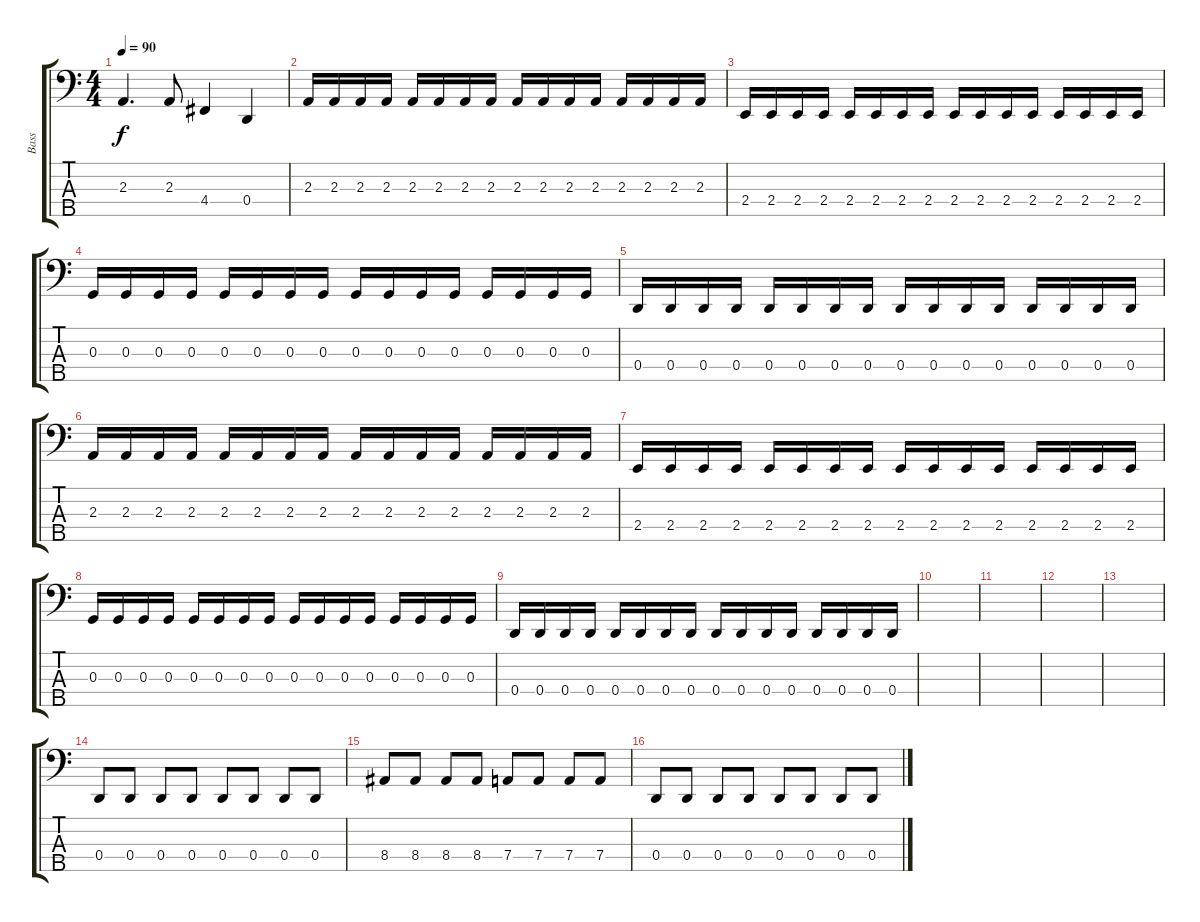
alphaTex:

\track ("Bass" "Bass") {instrument electricbasspick}
\staff {score tabs}
\tuning (F2 C2 G1 D1 A0) {hide}
\ts (4 4)
\tempo 90
\clef f4
\ks c
2.3.4{d dy f} 2.3.8 4.4.4 0.4.4 |
2.3.16 2.3.16 2.3.16 2.3.16 2.3.16 2.3.16 2.3.16 2.3.16 2.3.16 2.3.16 2.3.16 2.3.16 2.3.16 2.3.16 2.3.16 2.3.16 |
2.4.16 2.4.16 2.4.16 2.4.16 2.4.16 2.4.16 2.4.16 2.4.16 2.4.16 2.4.16 2.4.16 2.4.16 2.4.16 2.4.16 2.4.16 2.4.16 |
0.3.16 0.3.16 0.3.16 0.3.16 0.3.16 0.3.16 0.3.16 0.3.16 0.3.16 0.3.16 0.3.16 0.3.16 0.3.16 0.3.16 0.3.16 0.3.16 |
0.4.16 0.4.16 0.4.16 0.4.16 0.4.16 0.4.16 0.4.16 0.4.16 0.4.16 0.4.16 0.4.16 0.4.16 0.4.16 0.4.16 0.4.16 0.4.16 |
2.3.16 2.3.16 2.3.16 2.3.16 2.3.16 2.3.16 2.3.16 2.3.16 2.3.16 2.3.16 2.3.16 2.3.16 2.3.16 2.3.16 2.3.16 2.3.16 |
2.4.16 2.4.16 2.4.16 2.4.16 2.4.16 2.4.16 2.4.16 2.4.16 2.4.16 2.4.16 2.4.16 2.4.16 2.4.16 2.4.16 2.4.16 2.4.16 |
0.3.16 0.3.16 0.3.16 0.3.16 0.3.16 0.3.16 0.3.16 0.3.16 0.3.16 0.3.16 0.3.16 0.3.16 0.3.16 0.3.16 0.3.16 0.3.16 |
0.4.16 0.4.16 0.4.16 0.4.16 0.4.16 0.4.16 0.4.16 0.4.16 0.4.16 0.4.16 0.4.16 0.4.16 0.4.16 0.4.16 0.4.16 0.4.16 |
|
|
|
|
0.4.8 0.4.8 0.4.8 0.4.8 0.4.8 0.4.8 0.4.8 0.4.8 |
8.4.8 8.4.8 8.4.8 8.4.8 7.4.8 7.4.8 7.4.8 7.4.8 |
0.4.8 0.4.8 0.4.8 0.4.8 0.4.8 0.4.8 0.4.8 0.4.8
